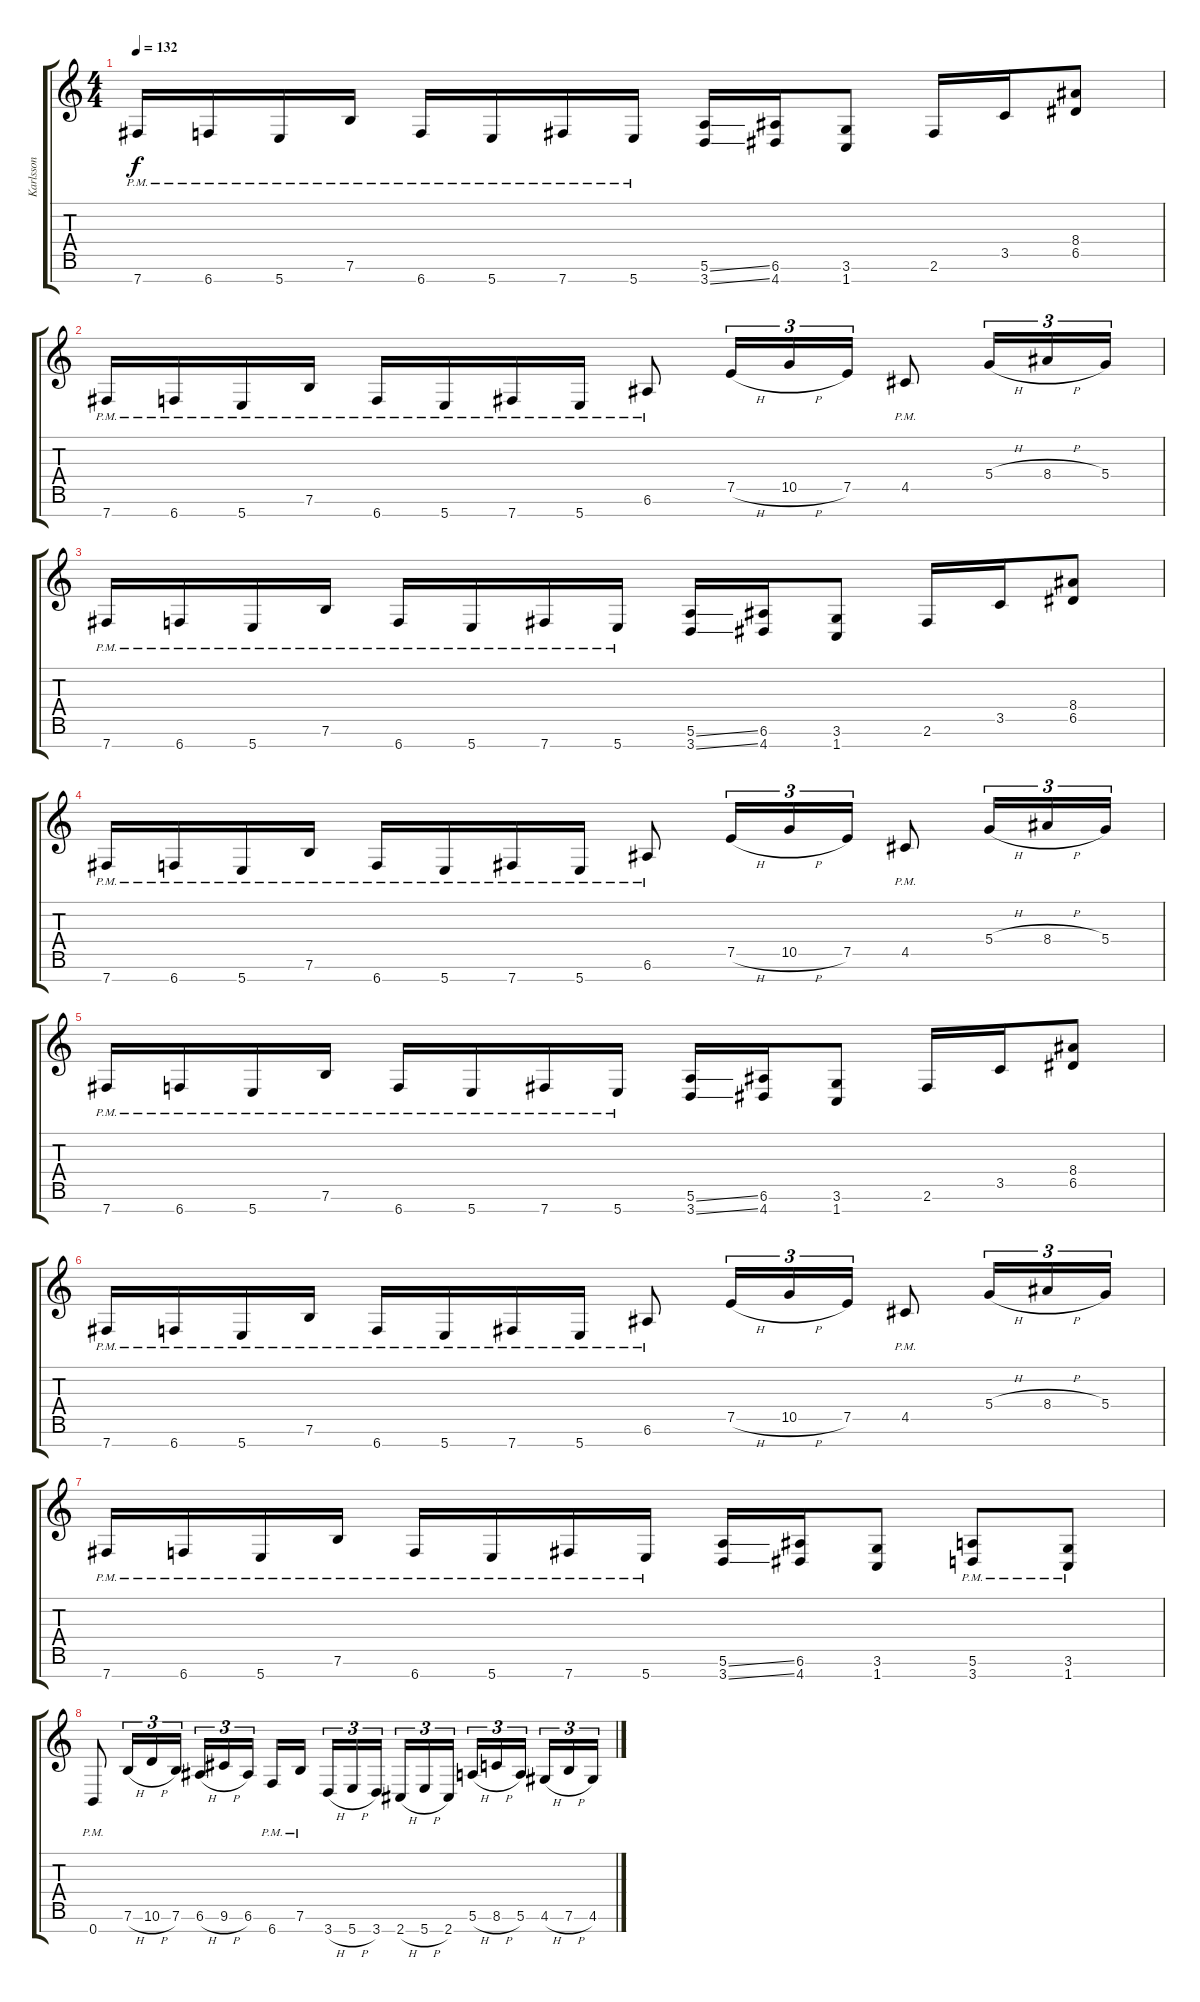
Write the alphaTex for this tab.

\track ("Karlsson" "Karlsson") {instrument distortionguitar}
\staff {score tabs}
\tuning (E4 B3 G3 D3 A2 E2 B1) {hide}
\ts (4 4)
\tempo 132
\clef g2
\ks c
7.7{pm}.16{dy f} 6.7{pm}.16 5.7{pm}.16 7.6{pm}.16 6.7{pm}.16 5.7{pm}.16 7.7{pm}.16 5.7{pm}.16 (5.6{ss} 3.7{ss}).16 (6.6 4.7).16 (3.6 1.7).8 2.6.16 3.5.16 (8.4 6.5).8 |
7.7{pm}.16 6.7{pm}.16 5.7{pm}.16 7.6{pm}.16 6.7{pm}.16 5.7{pm}.16 7.7{pm}.16 5.7{pm}.16 6.6{pm}.8 7.5{h}.16{tu (3 2)} 10.5{h}.16{tu (3 2)} 7.5.16{tu (3 2)} 4.5{pm}.8 5.4{h}.16{tu (3 2)} 8.4{h}.16{tu (3 2)} 5.4.16{tu (3 2)} |
7.7{pm}.16 6.7{pm}.16 5.7{pm}.16 7.6{pm}.16 6.7{pm}.16 5.7{pm}.16 7.7{pm}.16 5.7{pm}.16 (5.6{ss} 3.7{ss}).16 (6.6 4.7).16 (3.6 1.7).8 2.6.16 3.5.16 (8.4 6.5).8 |
7.7{pm}.16 6.7{pm}.16 5.7{pm}.16 7.6{pm}.16 6.7{pm}.16 5.7{pm}.16 7.7{pm}.16 5.7{pm}.16 6.6{pm}.8 7.5{h}.16{tu (3 2)} 10.5{h}.16{tu (3 2)} 7.5.16{tu (3 2)} 4.5{pm}.8 5.4{h}.16{tu (3 2)} 8.4{h}.16{tu (3 2)} 5.4.16{tu (3 2)} |
7.7{pm}.16 6.7{pm}.16 5.7{pm}.16 7.6{pm}.16 6.7{pm}.16 5.7{pm}.16 7.7{pm}.16 5.7{pm}.16 (5.6{ss} 3.7{ss}).16 (6.6 4.7).16 (3.6 1.7).8 2.6.16 3.5.16 (8.4 6.5).8 |
7.7{pm}.16 6.7{pm}.16 5.7{pm}.16 7.6{pm}.16 6.7{pm}.16 5.7{pm}.16 7.7{pm}.16 5.7{pm}.16 6.6{pm}.8 7.5{h}.16{tu (3 2)} 10.5{h}.16{tu (3 2)} 7.5.16{tu (3 2)} 4.5{pm}.8 5.4{h}.16{tu (3 2)} 8.4{h}.16{tu (3 2)} 5.4.16{tu (3 2)} |
7.7{pm}.16 6.7{pm}.16 5.7{pm}.16 7.6{pm}.16 6.7{pm}.16 5.7{pm}.16 7.7{pm}.16 5.7{pm}.16 (5.6{ss} 3.7{ss}).16 (6.6 4.7).16 (3.6 1.7).8 (5.6{pm} 3.7{pm}).8 (3.6{pm} 1.7{pm}).8 |
0.7{pm}.8 7.6{h}.16{tu (3 2)} 10.6{h}.16{tu (3 2)} 7.6.16{tu (3 2)} 6.6{h}.16{tu (3 2)} 9.6{h}.16{tu (3 2)} 6.6.16{tu (3 2) beam splitsecondary} 6.7{pm}.16 7.6{pm}.16 3.7{h}.16{tu (3 2)} 5.7{h}.16{tu (3 2)} 3.7.16{tu (3 2) beam splitsecondary} 2.7{h}.16{tu (3 2)} 5.7{h}.16{tu (3 2)} 2.7.16{tu (3 2)} 5.6{h}.16{tu (3 2)} 8.6{h}.16{tu (3 2)} 5.6.16{tu (3 2) beam splitsecondary} 4.6{h}.16{tu (3 2)} 7.6{h}.16{tu (3 2)} 4.6.16{tu (3 2)}
